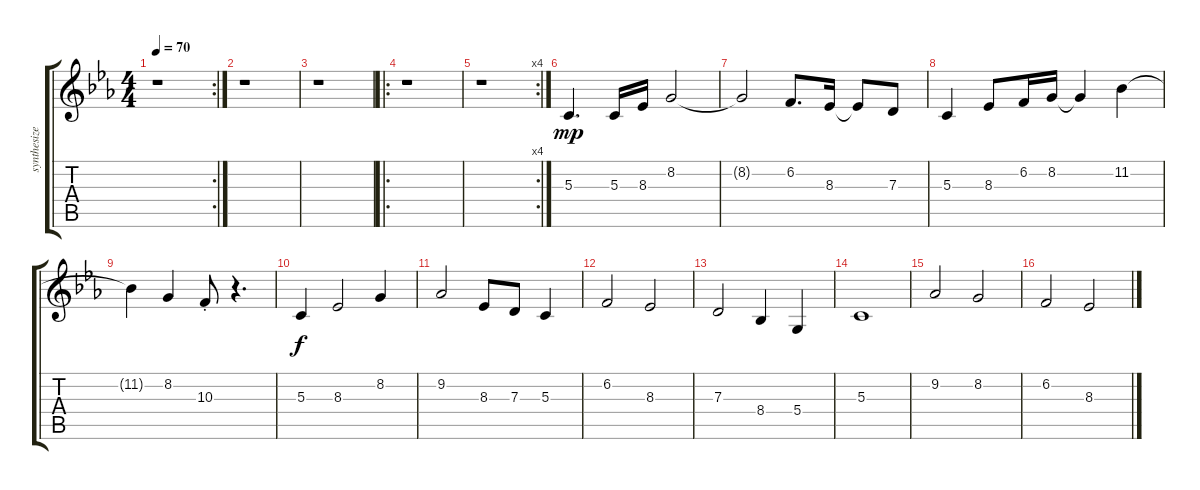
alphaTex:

\track ("synthesizer" "synthesize") {instrument synthstrings2}
\staff {score tabs}
\tuning (E4 B3 G3 D3 A2 E2) {hide}
\rc 2
\ts (4 4)
\tempo 70
\clef g2
\ks eb
r.1{dy f} |
r.1 |
r.1 |
\ro
r.1 |
\rc 4
r.1 |
5.3.4{d dy mp} 5.3.16 8.3.16 8.2.2 |
8.2{t}.2 6.2.8{d} 8.3.16 8.3{t}.8 7.3.8 |
5.3.4 8.3.8 6.2.16 8.2.16 8.2{t}.4 11.2.4 |
11.2{t}.4 8.2.4 10.3{st}.8 r.4{d} |
5.3.4{dy f} 8.3.2 8.2.4 |
9.2.2 8.3.8 7.3.8 5.3.4 |
6.2.2 8.3.2 |
7.3.2 8.4.4 5.4.4 |
5.3.1 |
9.2.2 8.2.2 |
6.2.2 8.3.2
